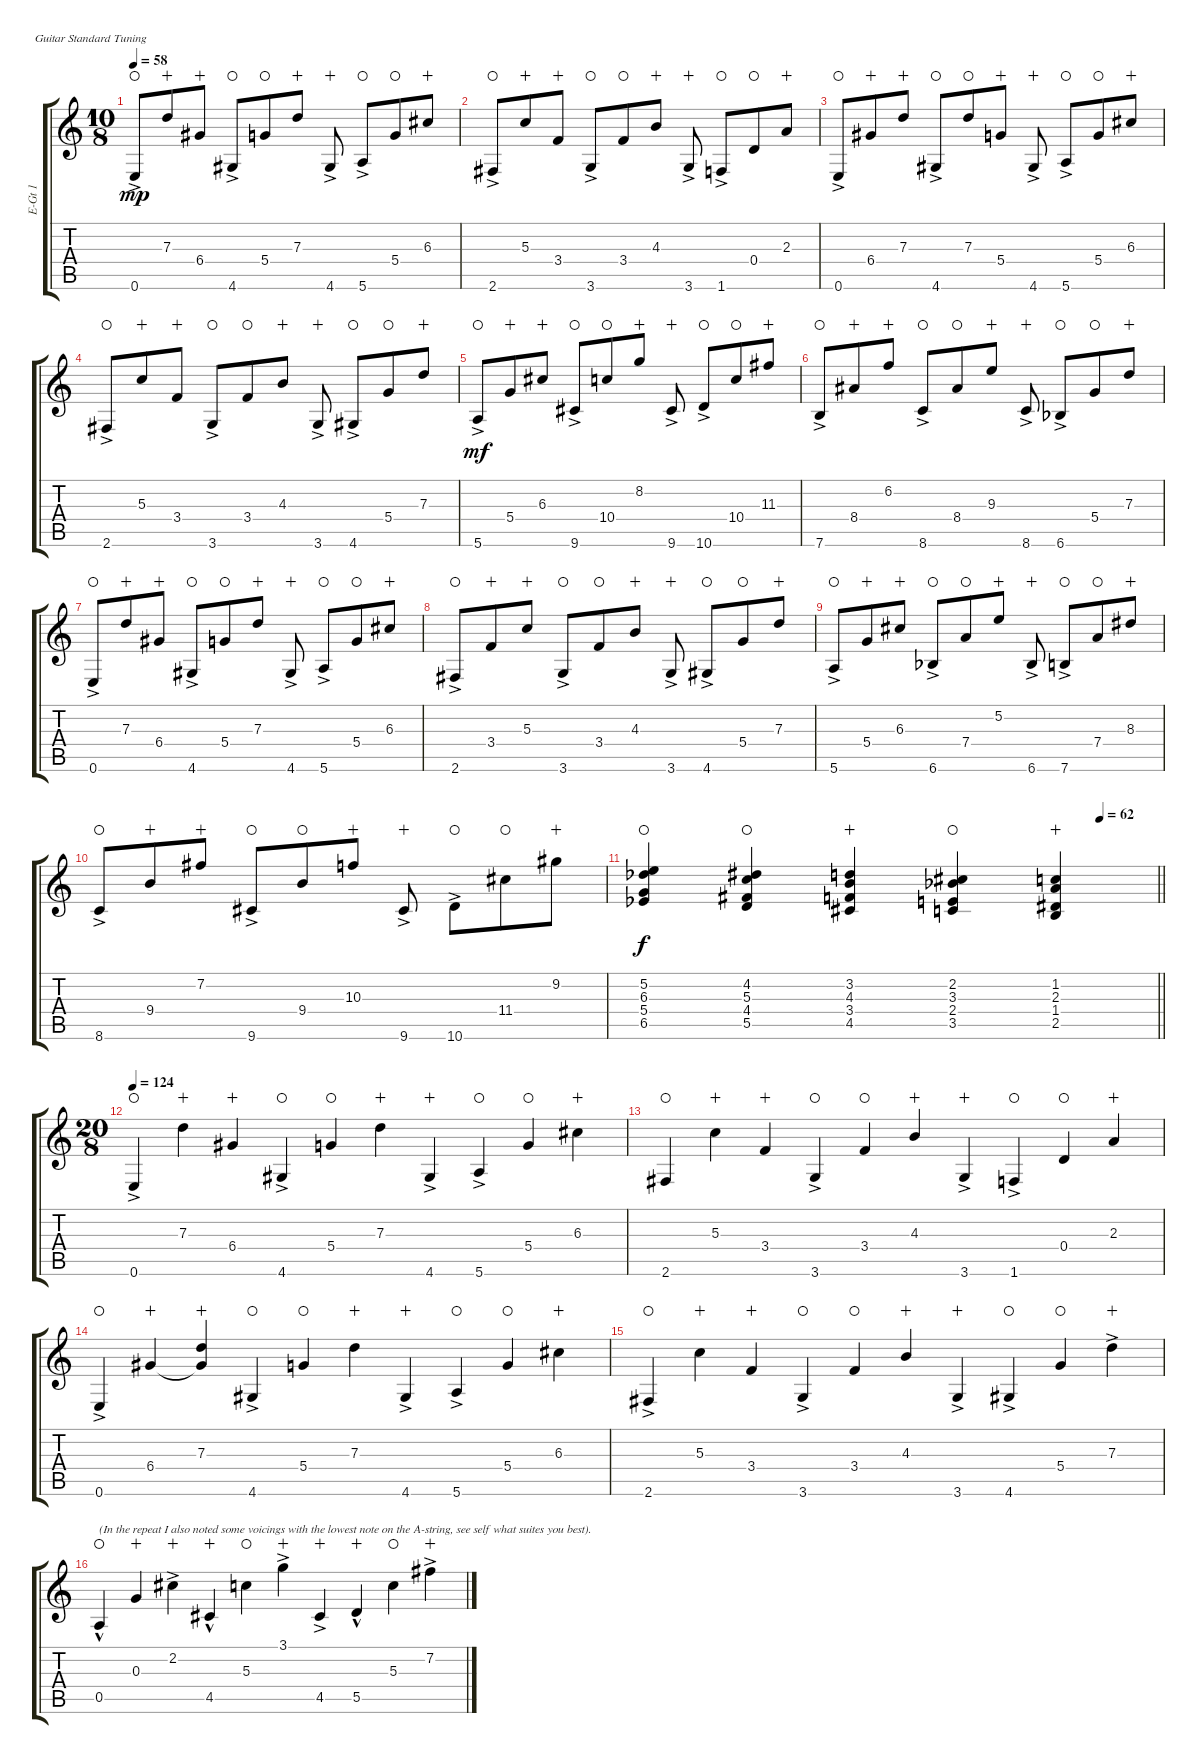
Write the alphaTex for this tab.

\bracketExtendMode groupsimilarinstruments
\otherSystemsTrackNameOrientation horizontal
\track ("E-Guitar 1 (wah)" "E-Gt 1") {instrument electricguitarclean}
\staff {score tabs}
\tuning (E4 B3 G3 D3 A2 E2)
\ts (10 8)
\beaming (8 3 3 1 3)
\tempo 58
\clef g2
\ks c
0.6{ac}.8{dy mp instrument electricguitarclean waho beam Up} 7.3.8{wahc beam Up} 6.4{acc #}.8{wahc beam Up} 4.6{ac acc #}.8{waho beam Up} 5.4.8{waho beam Up} 7.3.8{wahc beam Up} 4.6{ac acc #}.8{wahc beam Up} 5.6{ac}.8{waho beam Up} 5.4.8{waho beam Up} 6.3{acc #}.8{wahc beam Up} |
2.6{ac acc #}.8{waho beam Up} 5.3.8{wahc beam Up} 3.4.8{wahc beam Up} 3.6{ac}.8{waho beam Up} 3.4.8{waho beam Up} 4.3.8{wahc beam Up} 3.6{ac}.8{wahc beam Up} 1.6{ac}.8{waho beam Up} 0.4.8{waho beam Up} 2.3.8{wahc beam Up} |
0.6{ac}.8{waho beam Up} 6.4{acc #}.8{wahc beam Up} 7.3.8{wahc beam Up} 4.6{ac acc #}.8{waho beam Up} 7.3.8{waho beam Up} 5.4.8{wahc beam Up} 4.6{ac acc #}.8{wahc beam Up} 5.6{ac}.8{waho beam Up} 5.4.8{waho beam Up} 6.3{acc #}.8{wahc beam Up} |
2.6{ac acc #}.8{waho beam Up} 5.3.8{wahc beam Up} 3.4.8{wahc beam Up} 3.6{ac}.8{waho beam Up} 3.4.8{waho beam Up} 4.3.8{wahc beam Up} 3.6{ac}.8{wahc beam Up} 4.6{ac acc #}.8{waho beam Up} 5.4.8{waho beam Up} 7.3.8{wahc beam Up} |
5.6{ac}.8{dy mf waho beam Up} 5.4.8{wahc beam Up} 6.3{acc #}.8{wahc beam Up} 9.6{ac acc #}.8{waho beam Up} 10.4.8{waho beam Up} 8.2.8{wahc beam Up} 9.6{ac acc #}.8{wahc beam Up} 10.6{ac}.8{waho beam Up} 10.4.8{waho beam Up} 11.3{acc #}.8{wahc beam Up} |
7.6{ac}.8{waho beam Up} 8.4{acc #}.8{wahc beam Up} 6.2.8{wahc beam Up} 8.6{ac}.8{waho beam Up} 8.4{acc #}.8{waho beam Up} 9.3.8{wahc beam Up} 8.6{ac}.8{wahc beam Up} 6.6{ac acc b}.8{waho beam Up} 5.4.8{waho beam Up} 7.3.8{wahc beam Up} |
0.6{ac}.8{waho beam Up} 7.3.8{wahc beam Up} 6.4{acc #}.8{wahc beam Up} 4.6{ac acc #}.8{waho beam Up} 5.4.8{waho beam Up} 7.3.8{wahc beam Up} 4.6{ac acc #}.8{wahc beam Up} 5.6{ac}.8{waho beam Up} 5.4.8{waho beam Up} 6.3{acc #}.8{wahc beam Up} |
2.6{ac acc #}.8{waho beam Up} 3.4.8{wahc beam Up} 5.3.8{wahc beam Up} 3.6{ac}.8{waho beam Up} 3.4.8{waho beam Up} 4.3.8{wahc beam Up} 3.6{ac}.8{wahc beam Up} 4.6{ac acc #}.8{waho beam Up} 5.4.8{waho beam Up} 7.3.8{wahc beam Up} |
5.6{ac}.8{waho beam Up} 5.4.8{wahc beam Up} 6.3{acc #}.8{wahc beam Up} 6.6{ac acc b}.8{waho beam Up} 7.4.8{waho beam Up} 5.2.8{wahc beam Up} 6.6{ac acc b}.8{wahc beam Up} 7.6{ac}.8{waho beam Up} 7.4.8{waho beam Up} 8.3{acc #}.8{wahc beam Up} |
8.6{ac}.8{waho beam Up} 9.4.8{wahc beam Up} 7.2{acc #}.8{wahc beam Up} 9.6{ac acc #}.8{waho beam Up} 9.4.8{waho beam Up} 10.3.8{wahc beam Up} 9.6{ac acc #}.8{wahc beam Up} 10.6{ac}.8{waho beam Down} 11.4{acc #}.8{waho beam Down} 9.2{acc #}.8{wahc beam Down} |
\beaming (8 3 3 3 3 3 3 2)
\tempo (62 0.887324)
\barLineRight lightlight
(6.5{acc b} 5.4 6.3{acc b} 5.2).4{dy f waho beam Up} (4.2{acc #} 5.3 4.4{acc #} 5.5).4{waho beam Up} (4.5{acc #} 3.4 4.3 3.2).4{wahc beam Up} (2.2{acc #} 2.4 3.5 3.3{acc b}).4{waho beam Up} (2.5 1.4{acc #} 2.3 1.2).4{wahc beam Up} |
\ts (20 8)
\beaming (8 3 3 3 3 3 3 2)
\tempo 124
0.6{ac}.4{waho beam Up} 7.3.4{wahc beam Down} 6.4{acc #}.4{wahc beam Up} 4.6{ac acc #}.4{waho beam Up} 5.4.4{waho beam Up} 7.3.4{wahc beam Down} 4.6{ac acc #}.4{wahc beam Up} 5.6{ac}.4{waho beam Up} 5.4.4{waho beam Up} 6.3{acc #}.4{wahc beam Down} |
2.6{acc #}.4{waho beam Up} 5.3.4{wahc beam Down} 3.4.4{wahc beam Up} 3.6{ac}.4{waho beam Up} 3.4.4{waho beam Up} 4.3.4{wahc beam Up} 3.6{ac}.4{wahc beam Up} 1.6{ac}.4{waho beam Up} 0.4.4{waho beam Up} 2.3.4{wahc beam Up} |
0.6{ac}.4{waho beam Up} 6.4{acc #}.4{wahc beam Up} (7.3 6.4{t acc #}).4{wahc beam Up} 4.6{ac acc #}.4{waho beam Up} 5.4.4{waho beam Up} 7.3.4{wahc beam Down} 4.6{ac acc #}.4{wahc beam Up} 5.6{ac}.4{waho beam Up} 5.4.4{waho beam Up} 6.3{acc #}.4{wahc beam Down} |
2.6{ac acc #}.4{waho beam Up} 5.3.4{wahc beam Down} 3.4.4{wahc beam Up} 3.6{ac}.4{waho beam Up} 3.4.4{waho beam Up} 4.3.4{wahc beam Up} 3.6{ac}.4{wahc beam Up} 4.6{ac acc #}.4{waho beam Up} 5.4.4{waho beam Up} 7.3{ac}.4{wahc beam Down} |
0.5{hac}.4{txt "(In the repeat I also noted some voicings with the lowest note on the A-string, see self what suites you best)." waho beam Up} 0.3.4{wahc beam Up} 2.2{ac acc #}.4{wahc beam Down} 4.5{hac acc #}.4{wahc beam Up} 5.3.4{waho beam Down} 3.1{ac}.4{wahc beam Down} 4.5{ac acc #}.4{wahc beam Up} 5.5{hac}.4{wahc beam Up} 5.3.4{waho beam Down} 7.2{ac acc #}.4{wahc beam Down}
